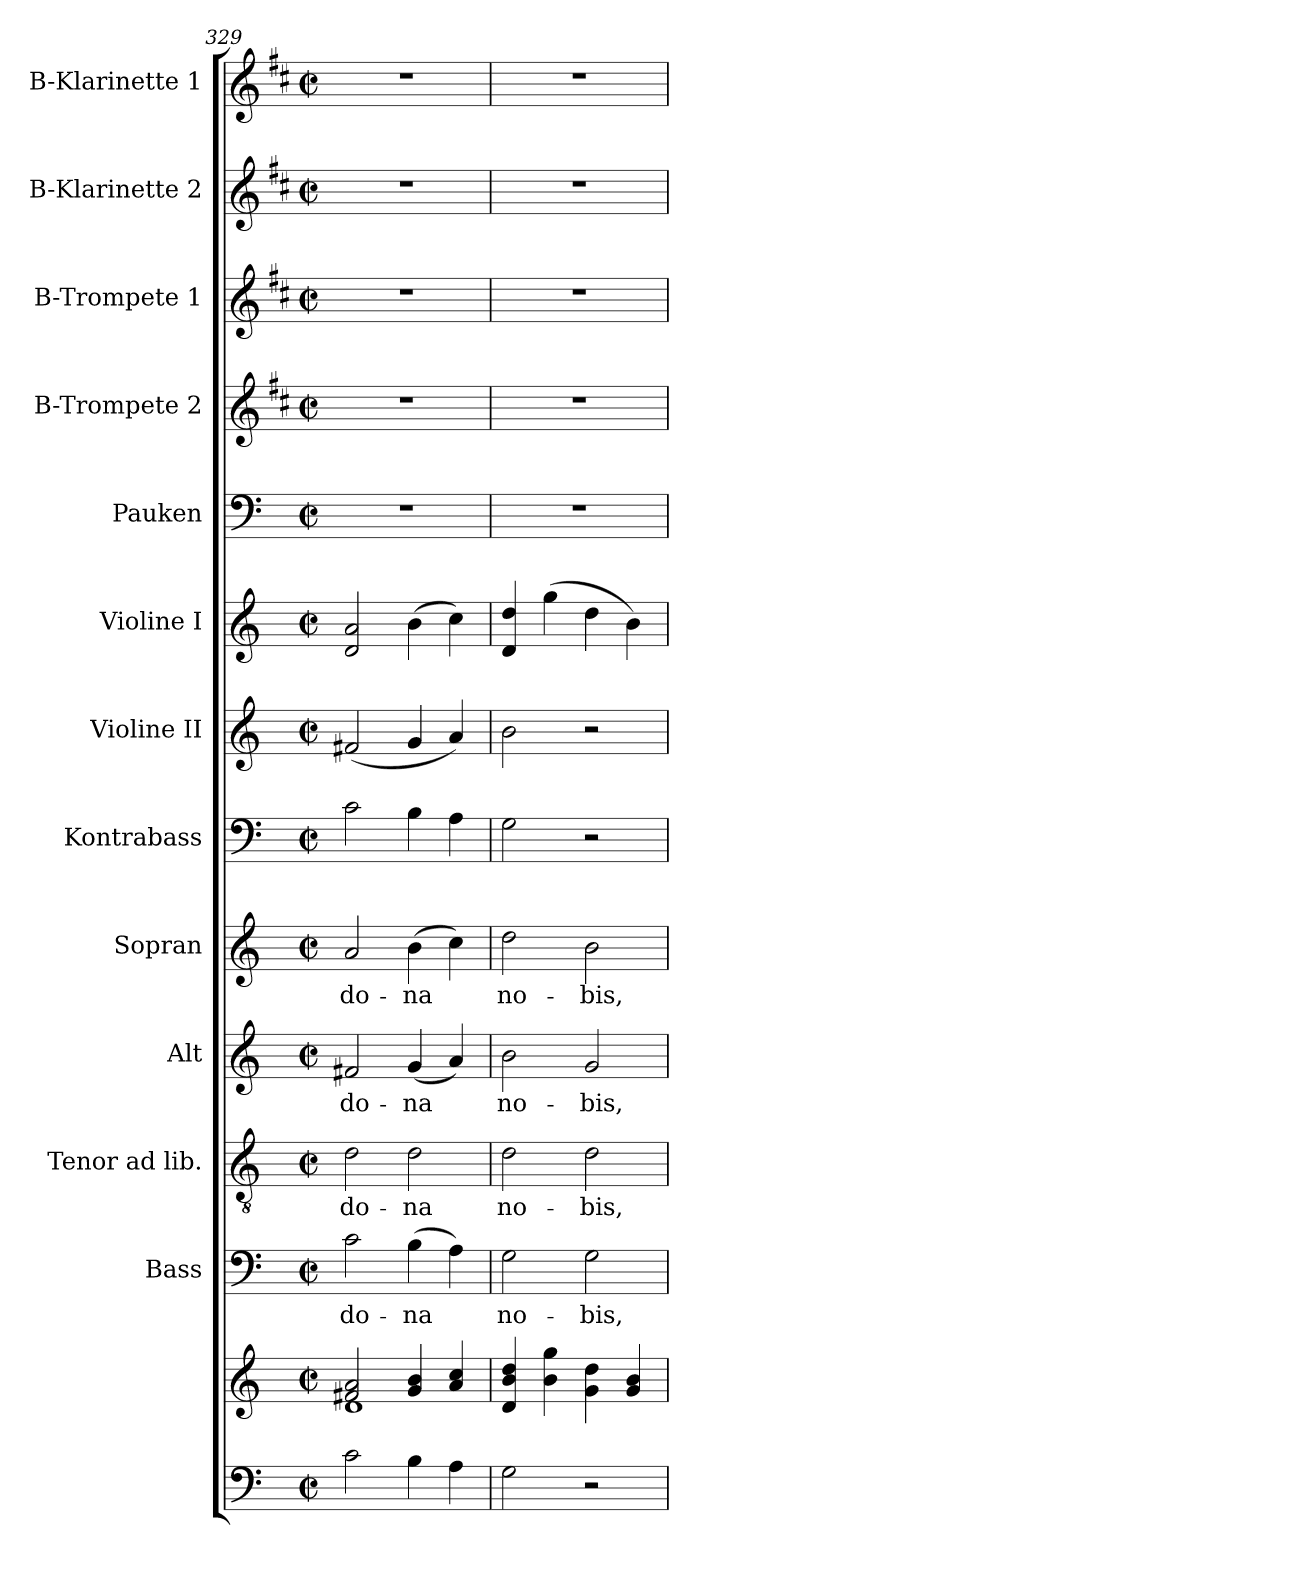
**kern	**kern	**kern	**text	**kern	**text	**kern	**text	**kern	**text	**kern	**kern	**kern	**kern	**kern	**kern	**kern	**kern
*part13	*part13	*part12	*part12	*part11	*part11	*part10	*part10	*part9	*part9	*part8	*part7	*part6	*part5	*part4	*part3	*part2	*part1
*staff14	*staff13	*staff12	*staff12	*staff11	*staff11	*staff10	*staff10	*staff9	*staff9	*staff8	*staff7	*staff6	*staff5	*staff4	*staff3	*staff2	*staff1
*	*	*I"Bass	*	*I"Tenor ad lib.	*	*I"Alt	*	*I"Sopran	*	*I"Kontrabass	*I"Violine II	*I"Violine I	*I"Pauken	*I"B-Trompete 2	*I"B-Trompete 1	*I"B-Klarinette 2	*I"B-Klarinette 1
*	*	*I'B.	*	*I'T.	*	*I'A.	*	*I'S.	*	*I'Kb.	*I'Vl. II	*I'Vl. I	*I'Pk.	*I'Trp. 2	*I'Trp. 1	*I'B Kl. 2	*I'B Kl. 1
*clefF4	*clefG2	*clefF4	*	*clefGv2	*	*clefG2	*	*clefG2	*	*clefF4	*clefG2	*clefG2	*clefF4	*clefG2	*clefG2	*clefG2	*clefG2
*	*	*	*	*	*	*	*	*	*	*ITrd7c12	*	*	*	*ITrd1c2	*ITrd1c2	*ITrd1c2	*ITrd1c2
*k[]	*k[]	*k[]	*	*k[]	*	*k[]	*	*k[]	*	*k[]	*k[]	*k[]	*k[]	*k[]	*k[]	*k[]	*k[]
*C:	*C:	*C:	*	*C:	*	*C:	*	*C:	*	*C:	*C:	*C:	*C:	*C:	*C:	*C:	*C:
*M2/2	*M2/2	*M2/2	*	*M2/2	*	*M2/2	*	*M2/2	*	*M2/2	*M2/2	*M2/2	*M2/2	*M2/2	*M2/2	*M2/2	*M2/2
*met(c|)	*met(c|)	*met(c|)	*	*met(c|)	*	*met(c|)	*	*met(c|)	*	*met(c|)	*met(c|)	*met(c|)	*met(c|)	*met(c|)	*met(c|)	*met(c|)	*met(c|)
=329	=329	=329	=329	=329	=329	=329	=329	=329	=329	=329	=329	=329	=329	=329	=329	=329	=329
*	*^	*	*	*	*	*	*	*	*	*	*	*	*	*	*	*	*
!	!	!	!	!LO:LY:b	!	!LO:LY:b	!	!LO:LY:b	!	!LO:LY:b	!	!	!	!	!	!	!	!
2c\	2f#X/ 2a/	1d	2c\	do-	2d\	do-	2f#X/	do-	2a/	do-	2C\	(<2f#X/	2d/ 2a/	1r	1r	1r	1r	1r
!	!	!	!	!LO:LY:b	!	!LO:LY:b	!	!LO:LY:b	!	!LO:LY:b	!	!	!	!	!	!	!	!
4B\	4g/ 4b/	.	(>4B\	-na	2d\	-na	(<4g/	-na	(>4b\	-na	4BB\	4g/	(>4b\	.	.	.	.	.
4A\	4a/ 4cc/	.	4A\)	.	.	.	4a/)	.	4cc\)	.	4AA\	4a/)	4cc\)	.	.	.	.	.
*	*v	*v	*	*	*	*	*	*	*	*	*	*	*	*	*	*	*	*
=330	=330	=330	=330	=330	=330	=330	=330	=330	=330	=330	=330	=330	=330	=330	=330	=330	=330
!	!	!	!LO:LY:b	!	!LO:LY:b	!	!LO:LY:b	!	!LO:LY:b	!	!	!	!	!	!	!	!
2G\	4d/ 4b/ 4dd/	2G\	no-	2d\	no-	2b\	no-	2dd\	no-	2GG\	2b\	4d/ 4dd/	1r	1r	1r	1r	1r
.	4b\ 4gg\	.	.	.	.	.	.	.	.	.	.	(>4gg\	.	.	.	.	.
!	!	!	!LO:LY:b	!	!LO:LY:b	!	!LO:LY:b	!	!LO:LY:b	!	!	!	!	!	!	!	!
2r	4g\ 4dd\	2G\	-bis,	2d\	-bis,	2g/	-bis,	2b\	-bis,	2r	2r	4dd\	.	.	.	.	.
.	4g/ 4b/	.	.	.	.	.	.	.	.	.	.	4b\)	.	.	.	.	.
=	=	=	=	=	=	=	=	=	=	=	=	=	=	=	=	=	=
*-	*-	*-	*-	*-	*-	*-	*-	*-	*-	*-	*-	*-	*-	*-	*-	*-	*-
